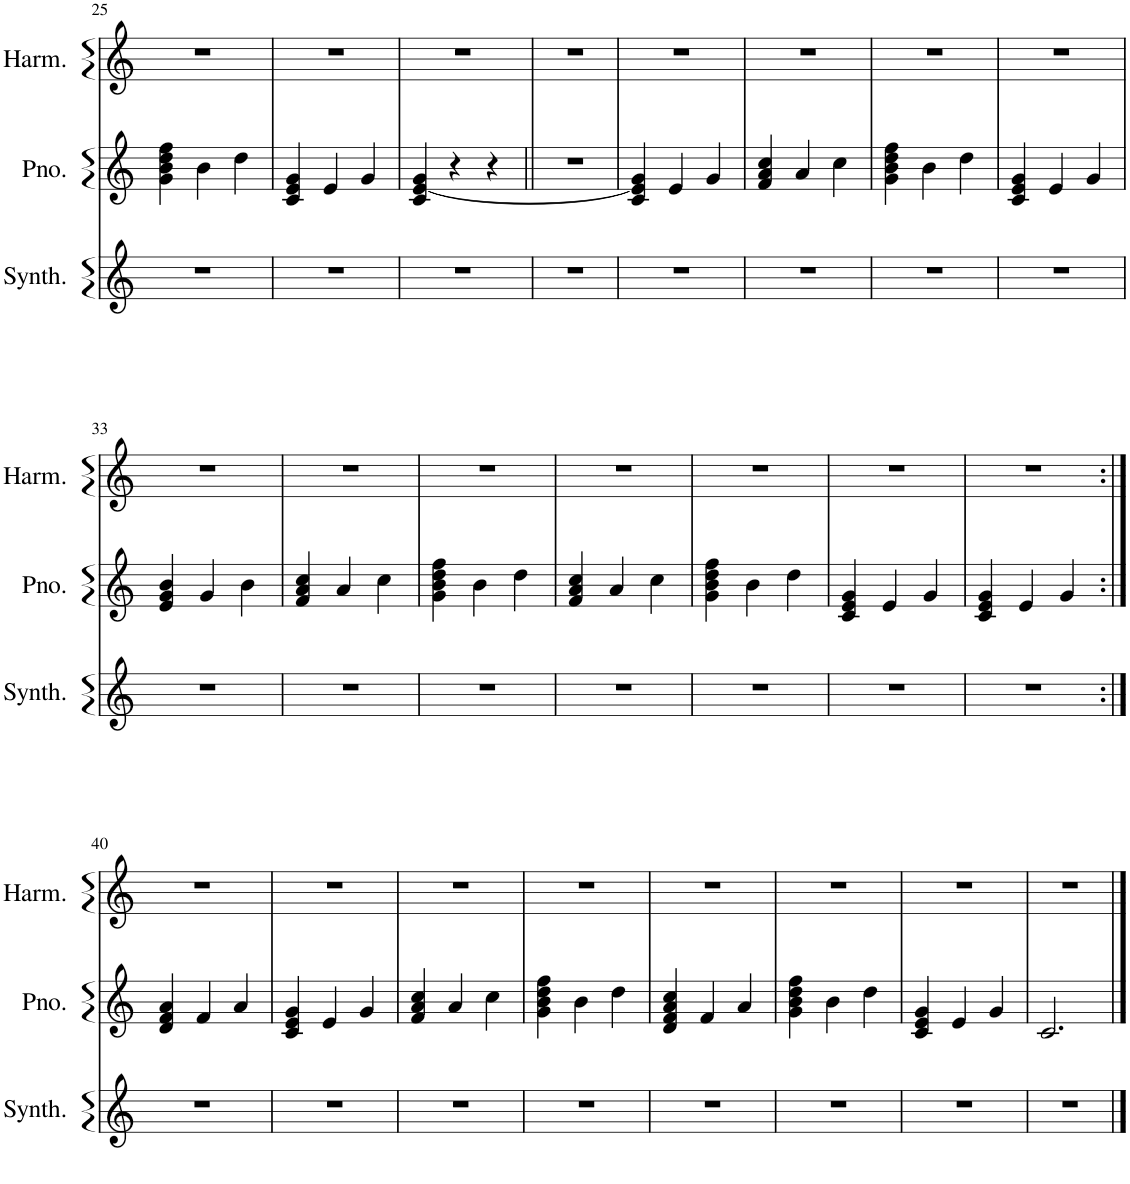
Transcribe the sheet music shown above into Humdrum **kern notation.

**kern	**kern	**kern
*part3	*part2	*part1
*staff3	*staff2	*staff1
*I"ストリング シンセサイザー	*I"ピアノ	*I"ハーモニカ
!!LO:PB:g=z
*clefG2	*clefG2	*clefG2
*k[]	*k[]	*k[]
*M3/4	*M3/4	*M3/4
=25	=25	=25
2.r	4g\ 4b\ 4dd\ 4ff\	2.r
.	4b\	.
.	4dd\	.
=26	=26	=26
2.r	4c/ 4e/ 4g/	2.r
.	4e/	.
.	4g/	.
=27	=27	=27
2.r	4c/ [4e/ 4g/	2.r
.	4r	.
.	4r	.
=28	=28	=28
2.r	2.r	2.r
=29	=29	=29
2.r	4c/ 4e/] 4g/	2.r
.	4e/	.
.	4g/	.
=30	=30	=30
2.r	4f/ 4a/ 4cc/	2.r
.	4a/	.
.	4cc\	.
=31	=31	=31
2.r	4g\ 4b\ 4dd\ 4ff\	2.r
.	4b\	.
.	4dd\	.
=32	=32	=32
2.r	4c/ 4e/ 4g/	2.r
.	4e/	.
.	4g/	.
!!LO:LB:g=z
=33	=33	=33
2.r	4e/ 4g/ 4b/	2.r
.	4g/	.
.	4b\	.
=34	=34	=34
2.r	4f/ 4a/ 4cc/	2.r
.	4a/	.
.	4cc\	.
=35	=35	=35
2.r	4g\ 4b\ 4dd\ 4ff\	2.r
.	4b\	.
.	4dd\	.
=36	=36	=36
2.r	4f/ 4a/ 4cc/	2.r
.	4a/	.
.	4cc\	.
=37	=37	=37
2.r	4g\ 4b\ 4dd\ 4ff\	2.r
.	4b\	.
.	4dd\	.
=38	=38	=38
2.r	4c/ 4e/ 4g/	2.r
.	4e/	.
.	4g/	.
=39	=39	=39
2.r	4c/ 4e/ 4g/	2.r
.	4e/	.
.	4g/	.
!!LO:LB:g=z
=40:|!	=40:|!	=40:|!
2.r	4d/ 4f/ 4a/	2.r
.	4f/	.
.	4a/	.
=41	=41	=41
2.r	4c/ 4e/ 4g/	2.r
.	4e/	.
.	4g/	.
=42	=42	=42
2.r	4f/ 4a/ 4cc/	2.r
.	4a/	.
.	4cc\	.
=43	=43	=43
2.r	4g\ 4b\ 4dd\ 4ff\	2.r
.	4b\	.
.	4dd\	.
=44	=44	=44
2.r	4d/ 4f/ 4a/ 4cc/	2.r
.	4f/	.
.	4a/	.
=45	=45	=45
2.r	4g\ 4b\ 4dd\ 4ff\	2.r
.	4b\	.
.	4dd\	.
=46	=46	=46
2.r	4c/ 4e/ 4g/	2.r
.	4e/	.
.	4g/	.
=47	=47	=47
2.r	2.c/	2.r
==	==	==
*-	*-	*-
